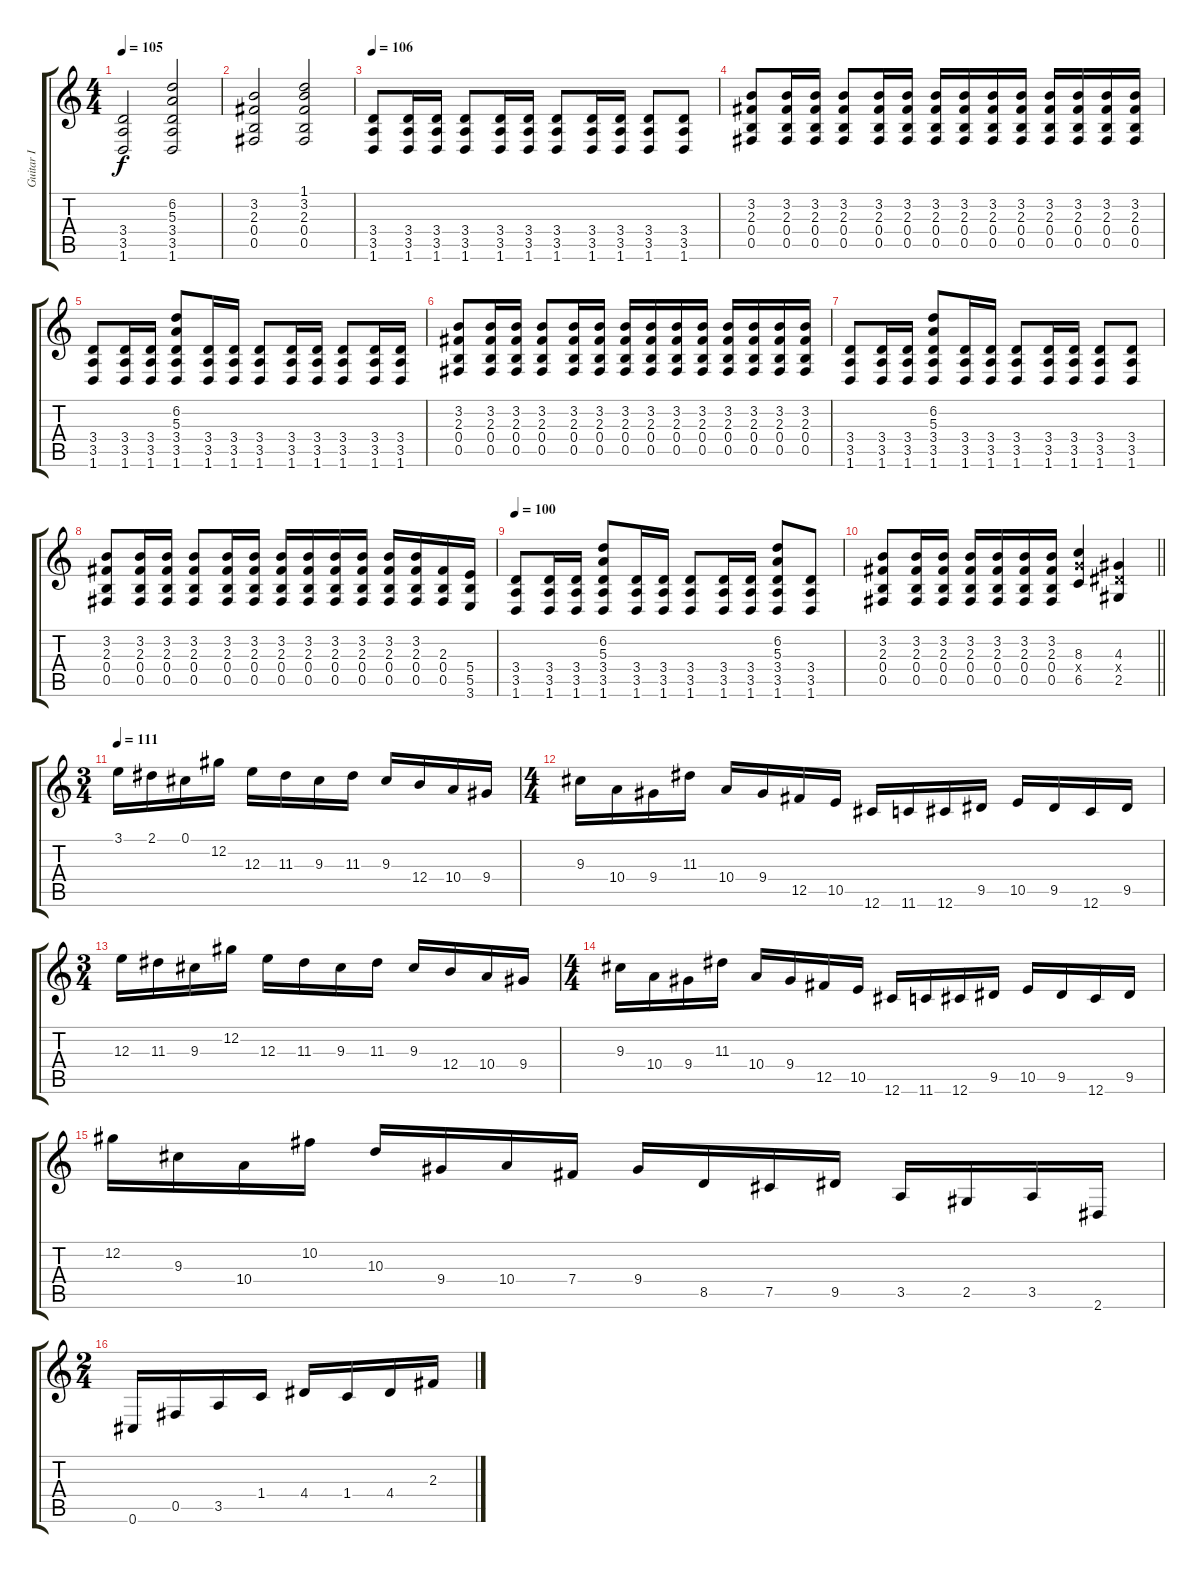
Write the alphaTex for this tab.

\track ("Guitar I" "Guitar I") {instrument distortionguitar}
\staff {score tabs}
\tuning (Db4 Ab3 E3 B2 Gb2 Db2) {hide}
\ts (4 4)
\tempo 105
\clef g2
\ks c
(3.4 3.5 1.6).2{dy f} (6.2 5.3 3.4 3.5 1.6).2 |
(3.2 2.3 0.4 0.5).2 (1.1 3.2 2.3 0.4 0.5).2 |
\tempo 106
(3.4 3.5 1.6).8 (3.4 3.5 1.6).16 (3.4 3.5 1.6).16 (3.4 3.5 1.6).8 (3.4 3.5 1.6).16 (3.4 3.5 1.6).16 (3.4 3.5 1.6).8 (3.4 3.5 1.6).16 (3.4 3.5 1.6).16 (3.4 3.5 1.6).8 (3.4 3.5 1.6).8 |
(3.2 2.3 0.4 0.5).8 (3.2 2.3 0.4 0.5).16 (3.2 2.3 0.4 0.5).16 (3.2 2.3 0.4 0.5).8 (3.2 2.3 0.4 0.5).16 (3.2 2.3 0.4 0.5).16 (3.2 2.3 0.4 0.5).16 (3.2 2.3 0.4 0.5).16 (3.2 2.3 0.4 0.5).16 (3.2 2.3 0.4 0.5).16 (3.2 2.3 0.4 0.5).16 (3.2 2.3 0.4 0.5).16 (3.2 2.3 0.4 0.5).16 (3.2 2.3 0.4 0.5).16 |
(3.4 3.5 1.6).8 (3.4 3.5 1.6).16 (3.4 3.5 1.6).16 (6.2 5.3 3.4 3.5 1.6).8 (3.4 3.5 1.6).16 (3.4 3.5 1.6).16 (3.4 3.5 1.6).8 (3.4 3.5 1.6).16 (3.4 3.5 1.6).16 (3.4 3.5 1.6).8 (3.4 3.5 1.6).16 (3.4 3.5 1.6).16 |
(3.2 2.3 0.4 0.5).8 (3.2 2.3 0.4 0.5).16 (3.2 2.3 0.4 0.5).16 (3.2 2.3 0.4 0.5).8 (3.2 2.3 0.4 0.5).16 (3.2 2.3 0.4 0.5).16 (3.2 2.3 0.4 0.5).16 (3.2 2.3 0.4 0.5).16 (3.2 2.3 0.4 0.5).16 (3.2 2.3 0.4 0.5).16 (3.2 2.3 0.4 0.5).16 (3.2 2.3 0.4 0.5).16 (3.2 2.3 0.4 0.5).16 (3.2 2.3 0.4 0.5).16 |
(3.4 3.5 1.6).8 (3.4 3.5 1.6).16 (3.4 3.5 1.6).16 (6.2 5.3 3.4 3.5 1.6).8 (3.4 3.5 1.6).16 (3.4 3.5 1.6).16 (3.4 3.5 1.6).8 (3.4 3.5 1.6).16 (3.4 3.5 1.6).16 (3.4 3.5 1.6).8 (3.4 3.5 1.6).8 |
(3.2 2.3 0.4 0.5).8 (3.2 2.3 0.4 0.5).16 (3.2 2.3 0.4 0.5).16 (3.2 2.3 0.4 0.5).8 (3.2 2.3 0.4 0.5).16 (3.2 2.3 0.4 0.5).16 (3.2 2.3 0.4 0.5).16 (3.2 2.3 0.4 0.5).16 (3.2 2.3 0.4 0.5).16 (3.2 2.3 0.4 0.5).16 (3.2 2.3 0.4 0.5).16 (3.2 2.3 0.4 0.5).16 (2.3 0.4 0.5).16 (5.4 5.5 3.6).16 |
\tempo 100
(3.4 3.5 1.6).8 (3.4 3.5 1.6).16 (3.4 3.5 1.6).16 (6.2 5.3 3.4 3.5 1.6).8 (3.4 3.5 1.6).16 (3.4 3.5 1.6).16 (3.4 3.5 1.6).8 (3.4 3.5 1.6).16 (3.4 3.5 1.6).16 (6.2 5.3 3.4 3.5 1.6).8 (3.4 3.5 1.6).8 |
\barLineRight lightlight
(3.2 2.3 0.4 0.5).8 (3.2 2.3 0.4 0.5).16 (3.2 2.3 0.4 0.5).16 (3.2 2.3 0.4 0.5).16 (3.2 2.3 0.4 0.5).16 (3.2 2.3 0.4 0.5).16 (3.2 2.3 0.4 0.5).16 (8.3 8.4{x} 6.5).4 (4.3 4.4{x} 2.5).4 |
\ts (3 4)
\tempo 111
3.1.16 2.1.16 0.1.16 12.2.16 12.3.16 11.3.16 9.3.16 11.3.16 9.3.16 12.4.16 10.4.16 9.4.16 |
\ts (4 4)
9.3.16 10.4.16 9.4.16 11.3.16 10.4.16 9.4.16 12.5.16 10.5.16 12.6.16 11.6.16 12.6.16 9.5.16 10.5.16 9.5.16 12.6.16 9.5.16 |
\ts (3 4)
12.3.16 11.3.16 9.3.16 12.2.16 12.3.16 11.3.16 9.3.16 11.3.16 9.3.16 12.4.16 10.4.16 9.4.16 |
\ts (4 4)
9.3.16 10.4.16 9.4.16 11.3.16 10.4.16 9.4.16 12.5.16 10.5.16 12.6.16 11.6.16 12.6.16 9.5.16 10.5.16 9.5.16 12.6.16 9.5.16 |
12.2.16 9.3.16 10.4.16 10.2.16 10.3.16 9.4.16 10.4.16 7.4.16 9.4.16 8.5.16 7.5.16 9.5.16 3.5.16 2.5.16 3.5.16 2.6.16 |
\ts (2 4)
0.6.16 0.5.16 3.5.16 1.4.16 4.4.16 1.4.16 4.4.16 2.3.16
